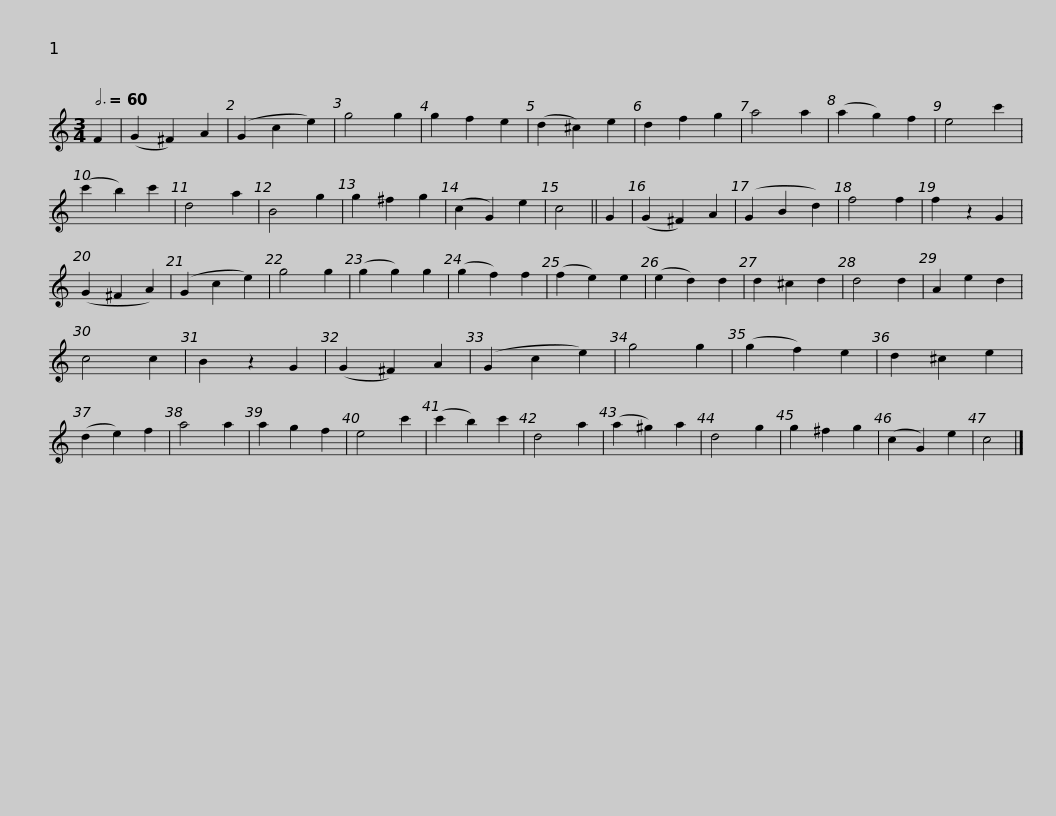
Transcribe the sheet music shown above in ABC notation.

X:1
L:1/8
Q:3/4=60
M:3/4
I:linebreak $
K:C
V:1 treble
V:1
 F2 | (G2 ^F2) A2 | (G2 c2 e2) | g4 g2 | g2 f2 e2 | %5
 (d2 ^c2) e2 | d2 f2 g2 | a4 a2 | (a2 g2) f2 | e4 c'2 | %10
 (c'2 b2) c'2 | d4 a2 | B4 g2 | g2 ^f2 g2 |$ (c2 G2) e2 | %15
 c4 || G2 | (G2 ^F2) A2 | (G2 B2 d2) | f4 f2 | %20
 f2 z2 G2 | (G2 ^F2 A2) | (G2 c2 e2) | g4 g2 | (g2 g2) g2 | %25
 (g2 f2) f2 | (f2 e2) e2 | (e2 d2) d2 |$ d2 ^c2 d2 | d4 d2 | %30
 A2 e2 d2 | c4 c2 | B2 z2 G2 | (G2 ^F2) A2 | (G2 c2 e2) | %35
 g4 g2 | (g2 f2) e2 | d2 ^c2 e2 | (d2 e2) f2 | a4 a2 | %40
 a2 g2 f2 | e4 c'2 |$ (c'2 b2) c'2 | d4 a2 | (a2 ^g2) a2 | %45
 d4 g2 | g2 ^f2 g2 | (c2 G2) e2 | c4 |] %49
